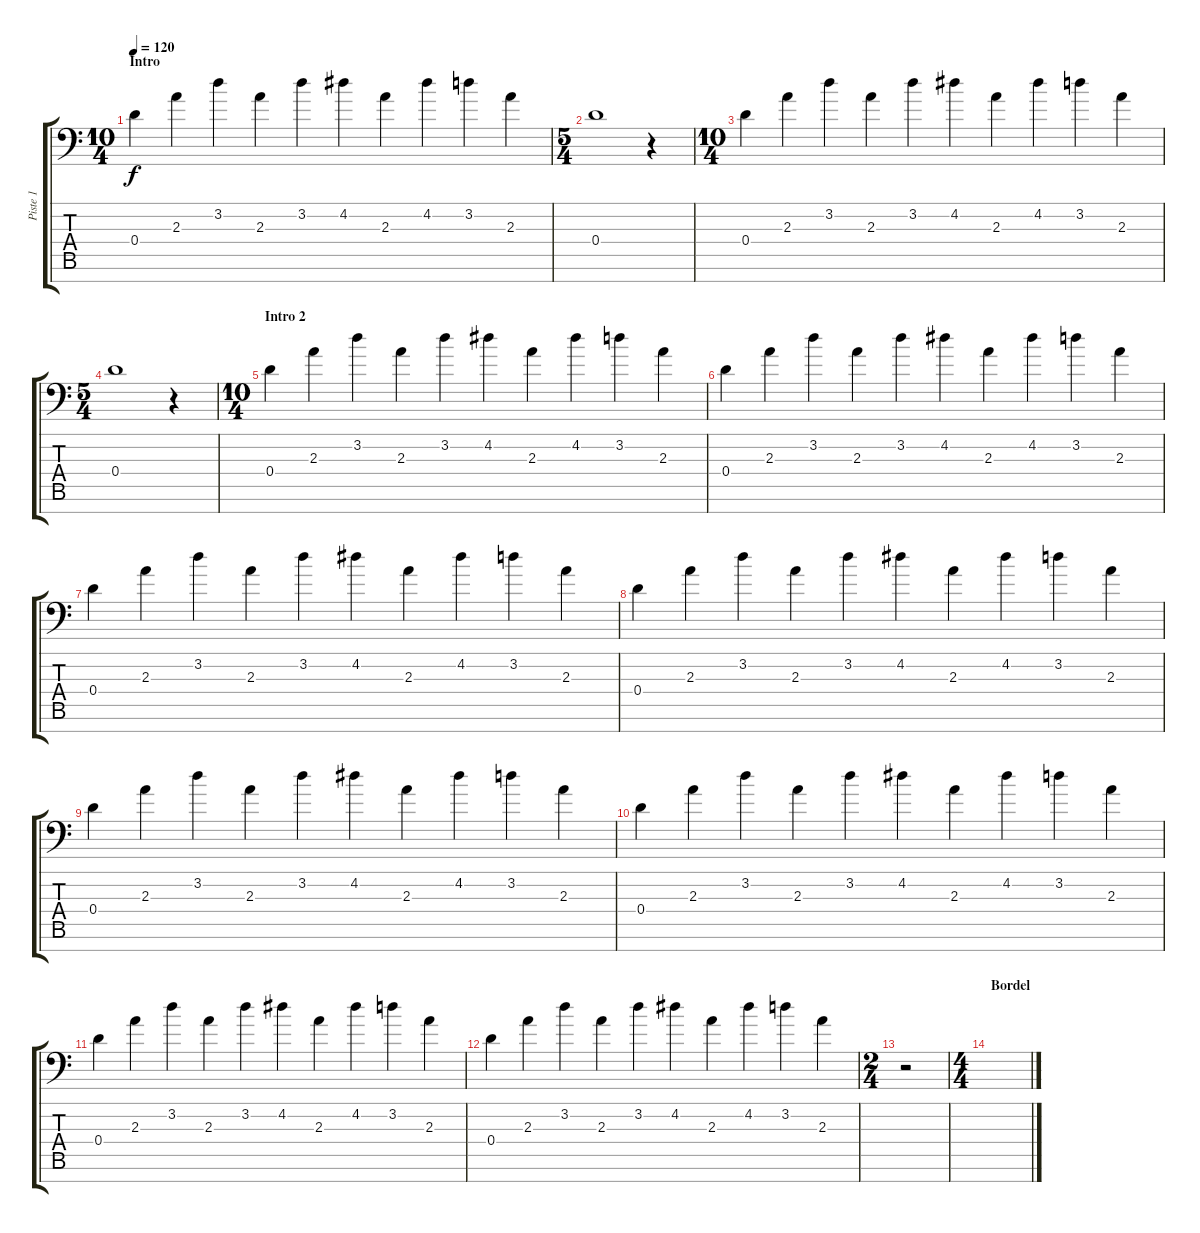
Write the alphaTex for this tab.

\track ("Piste 1" "Piste 1") {instrument electricguitarclean}
\staff {score tabs}
\tuning (E4 B3 G3 D3 A2 E2 A1) {hide}
\ts (10 4)
\section ("" "Intro")
\tempo 120
\clef f4
\ks c
0.4.4{dy f instrument electricguitarclean} 2.3.4 3.2.4 2.3.4 3.2.4 4.2.4 2.3.4 4.2.4 3.2.4 2.3.4 |
\ts (5 4)
0.4.1 r.4 |
\ts (10 4)
0.4.4 2.3.4 3.2.4 2.3.4 3.2.4 4.2.4 2.3.4 4.2.4 3.2.4 2.3.4 |
\ts (5 4)
0.4.1 r.4 |
\ts (10 4)
\section ("" "Intro 2")
0.4.4 2.3.4 3.2.4 2.3.4 3.2.4 4.2.4 2.3.4 4.2.4 3.2.4 2.3.4 |
0.4.4 2.3.4 3.2.4 2.3.4 3.2.4 4.2.4 2.3.4 4.2.4 3.2.4 2.3.4 |
0.4.4 2.3.4 3.2.4 2.3.4 3.2.4 4.2.4 2.3.4 4.2.4 3.2.4 2.3.4 |
0.4.4 2.3.4 3.2.4 2.3.4 3.2.4 4.2.4 2.3.4 4.2.4 3.2.4 2.3.4 |
0.4.4 2.3.4 3.2.4 2.3.4 3.2.4 4.2.4 2.3.4 4.2.4 3.2.4 2.3.4 |
0.4.4 2.3.4 3.2.4 2.3.4 3.2.4 4.2.4 2.3.4 4.2.4 3.2.4 2.3.4 |
0.4.4 2.3.4 3.2.4 2.3.4 3.2.4 4.2.4 2.3.4 4.2.4 3.2.4 2.3.4 |
0.4.4 2.3.4 3.2.4 2.3.4 3.2.4 4.2.4 2.3.4 4.2.4 3.2.4 2.3.4 |
\ts (2 4)
r.2 |
\ts (4 4)
\section ("" "Bordel")
